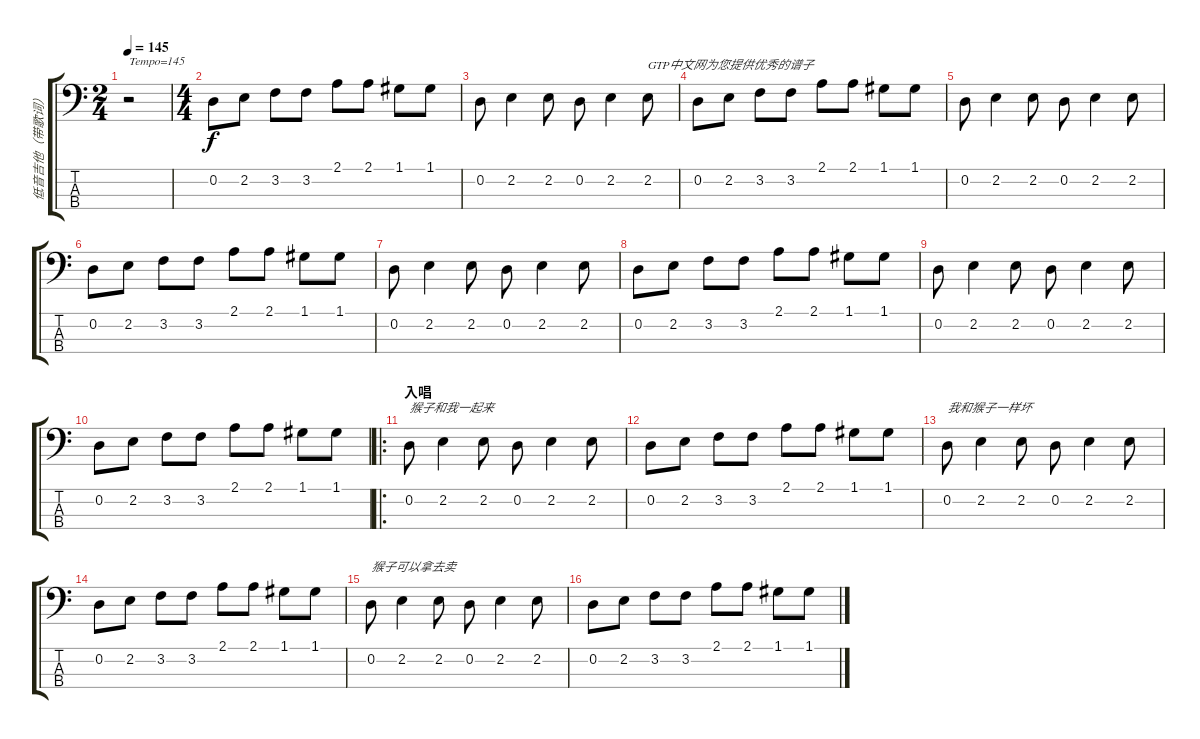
\track ("低音吉他（带歌词）" "低音吉他（带歌词）") {instrument electricbassfinger}
\staff {score tabs}
\tuning (G2 D2 A1 E1) {hide}
\ts (2 4)
\tempo 145
\clef f4
\ks c
r.2{txt "Tempo=145" dy f instrument electricbassfinger} |
\ts (4 4)
0.2.8 2.2.8 3.2.8 3.2.8 2.1.8 2.1.8 1.1.8 1.1.8 |
0.2.8 2.2.4 2.2.8 0.2.8 2.2.4 2.2.8{txt "GTP中文网为您提供优秀的谱子"} |
0.2.8 2.2.8 3.2.8 3.2.8 2.1.8 2.1.8 1.1.8 1.1.8 |
0.2.8 2.2.4 2.2.8 0.2.8 2.2.4 2.2.8 |
0.2.8 2.2.8 3.2.8 3.2.8 2.1.8 2.1.8 1.1.8 1.1.8 |
0.2.8 2.2.4 2.2.8 0.2.8 2.2.4 2.2.8 |
0.2.8 2.2.8 3.2.8 3.2.8 2.1.8 2.1.8 1.1.8 1.1.8 |
0.2.8 2.2.4 2.2.8 0.2.8 2.2.4 2.2.8 |
0.2.8 2.2.8 3.2.8 3.2.8 2.1.8 2.1.8 1.1.8 1.1.8 |
\ro
\section ("" "入唱")
0.2.8{txt "猴子和我一起来"} 2.2.4 2.2.8 0.2.8 2.2.4 2.2.8 |
0.2.8 2.2.8 3.2.8 3.2.8 2.1.8 2.1.8 1.1.8 1.1.8 |
0.2.8{txt "我和猴子一样坏 "} 2.2.4 2.2.8 0.2.8 2.2.4 2.2.8 |
0.2.8 2.2.8 3.2.8 3.2.8 2.1.8 2.1.8 1.1.8 1.1.8 |
0.2.8{txt "猴子可以拿去卖"} 2.2.4 2.2.8 0.2.8 2.2.4 2.2.8 |
0.2.8 2.2.8 3.2.8 3.2.8 2.1.8 2.1.8 1.1.8 1.1.8
